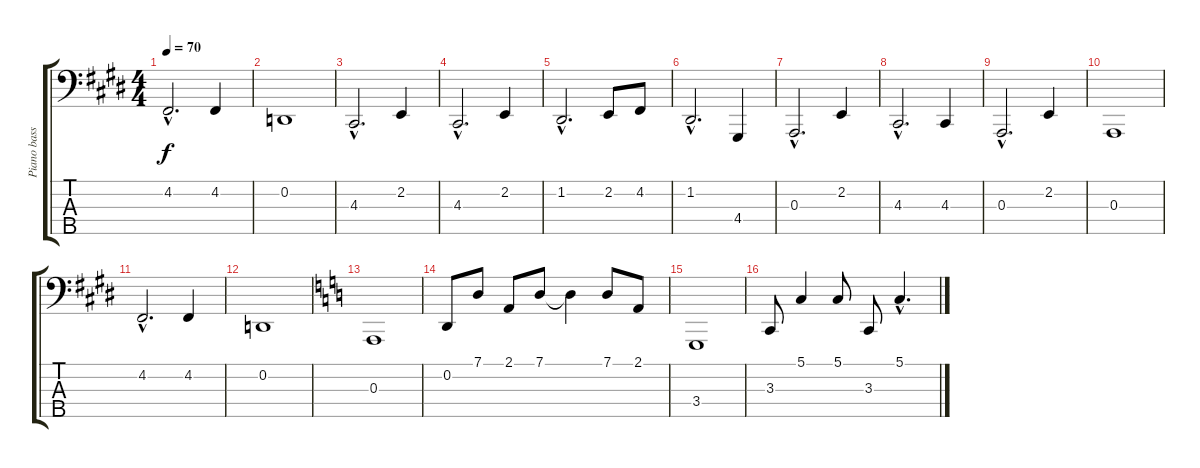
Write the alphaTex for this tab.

\track ("Piano bass" "Piano bass") {instrument brightacousticpiano}
\staff {score tabs}
\tuning (G2 D2 A1 E1 B0) {hide}
\ts (4 4)
\tempo 70
\clef f4
\ks e
4.2{hac}.2{d dy f} 4.2.4 |
0.2.1 |
4.3{hac}.2{d} 2.2.4 |
4.3{hac}.2{d} 2.2.4 |
1.2{hac}.2{d} 2.2.8 4.2.8 |
1.2{hac}.2{d} 4.4.4 |
0.3{hac}.2{d} 2.2.4 |
4.3{hac}.2{d} 4.3.4 |
0.3{hac}.2{d} 2.2.4 |
0.3.1 |
4.2{hac}.2{d} 4.2.4 |
0.2.1 |
\ks c
0.3.1 |
0.2.8 7.1.8 2.1.8 7.1.8 7.1{t}.4 7.1.8 2.1.8 |
3.4.1 |
3.3.8 5.1.4 5.1.8 3.3.8 5.1{hac}.4{d}
